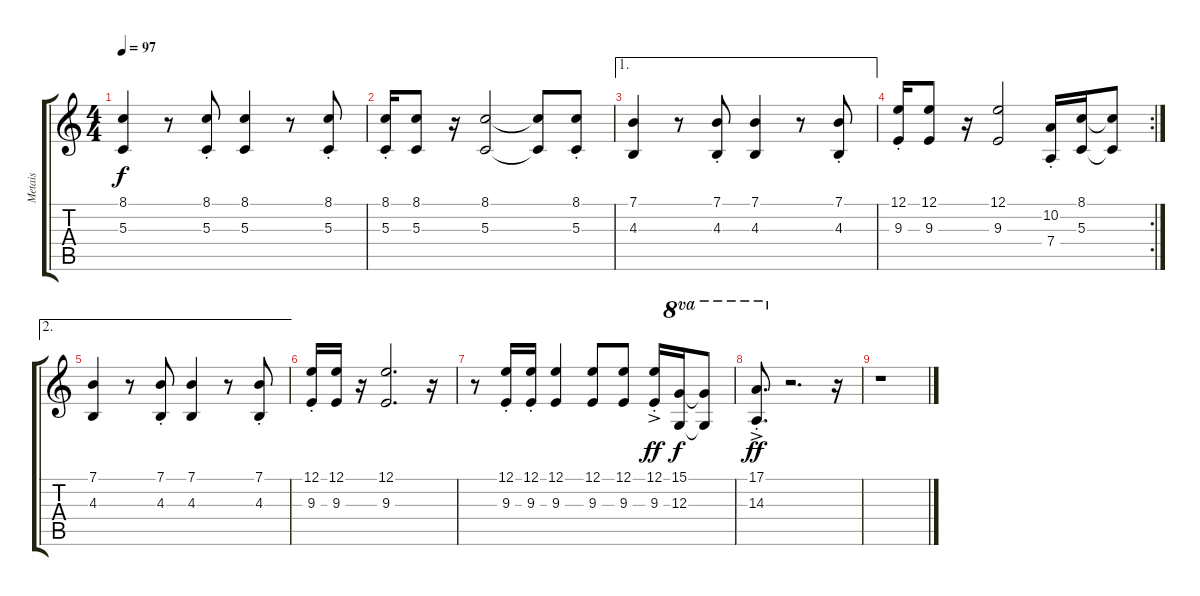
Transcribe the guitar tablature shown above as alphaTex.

\track ("Metais" "Metais") {instrument brasssection}
\staff {score tabs}
\tuning (E4 B3 G3 D3 A2 E2) {hide}
\ts (4 4)
\tempo 97
\clef g2
\ks c
(8.1 5.3).4{dy f} r.8 (8.1{st} 5.3{st}).8 (8.1 5.3).4 r.8 (8.1{st} 5.3{st}).8 |
(8.1{st} 5.3{st}).16 (8.1 5.3).8 r.16 (8.1 5.3).2 (8.1{t} 5.3{t}).8 (8.1{st} 5.3{st}).8 |
\ae 1
(7.1 4.3).4 r.8 (7.1{st} 4.3{st}).8 (7.1 4.3).4 r.8 (7.1{st} 4.3{st}).8 |
\rc 2
(12.1{st} 9.3{st}).16 (12.1 9.3).8 r.16 (12.1 9.3).2 (10.2{st} 7.4{st}).16 (8.1 5.3).16 (8.1{t} 5.3{t}).8 |
\ae 2
(7.1 4.3).4 r.8 (7.1{st} 4.3{st}).8 (7.1 4.3).4 r.8 (7.1{st} 4.3{st}).8 |
(12.1{st} 9.3{st}).16 (12.1 9.3).16 r.16 (12.1 9.3).2{d} r.16 |
r.8 (12.1{st} 9.3{st}).16 (12.1{st} 9.3{st}).16 (12.1 9.3).4 (12.1 9.3).8 (12.1 9.3).8 (12.1{ac st} 9.3{ac st}).16{dy ff} (15.1 12.3).16{ot 8va dy f} (15.1{t} 12.3{t}).8{ot 8va} |
(17.1{ac st} 14.3{ac st}).8{d ot 8va dy ff} r.2{d} r.16 |
r.1
